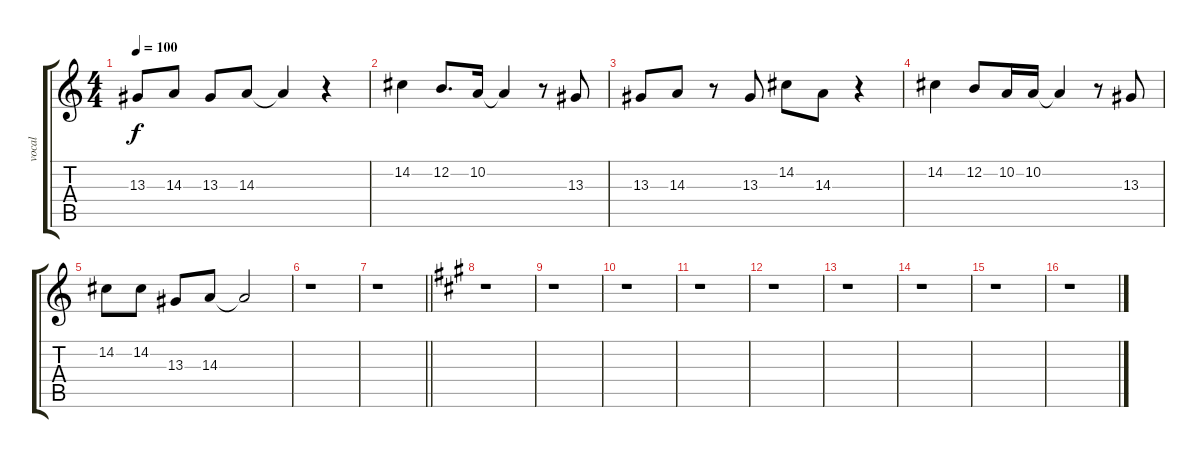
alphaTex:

\track ("vocal" "vocal") {instrument synthstrings1}
\staff {score tabs}
\tuning (E4 B3 G3 D3 A2 E2) {hide}
\ts (4 4)
\tempo 100
\clef g2
\ks aminor
13.3.8{dy f} 14.3.8 13.3.8 14.3.8 14.3{t}.4 r.4 |
14.2.4 12.2.8{d} 10.2.16 10.2{t}.4 r.8 13.3.8 |
13.3.8 14.3.8 r.8 13.3.8 14.2.8 14.3.8 r.4 |
14.2.4 12.2.8 10.2.16 10.2.16 10.2{t}.4 r.8 13.3.8 |
14.2.8 14.2.8 13.3.8 14.3.8 14.3{t}.2 |
r.1 |
\barLineRight lightlight
r.1 |
\ks f#minor
r.1 |
r.1 |
r.1 |
r.1 |
r.1 |
r.1 |
r.1 |
r.1 |
r.1
